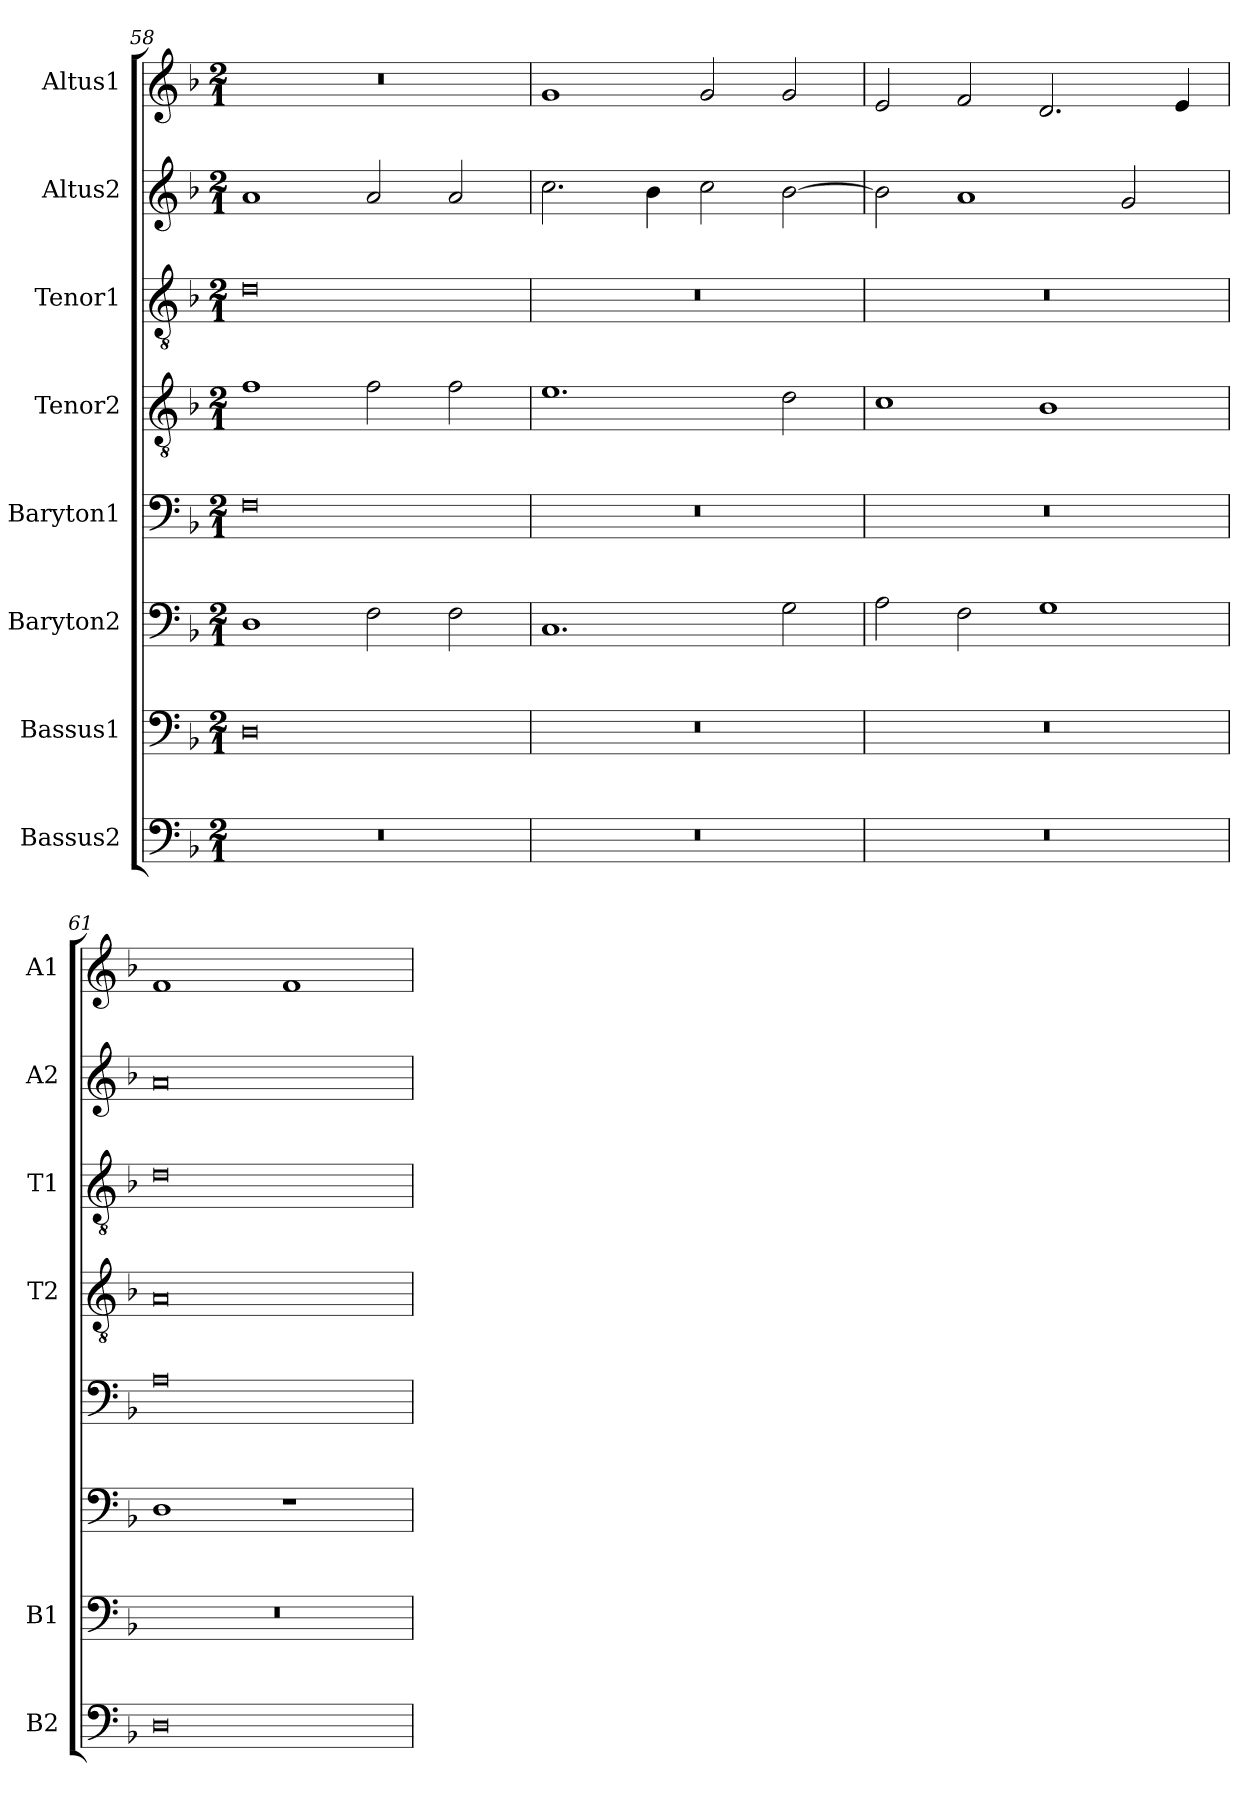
**kern	**kern	**kern	**kern	**kern	**kern	**kern	**kern
*part8	*part7	*part6	*part5	*part4	*part3	*part2	*part1
*staff8	*staff7	*staff6	*staff5	*staff4	*staff3	*staff2	*staff1
*I"Bassus2	*I"Bassus1	*I"Baryton2	*I"Baryton1	*I"Tenor2	*I"Tenor1	*I"Altus2	*I"Altus1
*I'B2	*I'B1	*	*	*I'T2	*I'T1	*I'A2	*I'A1
*clefF4	*clefF4	*clefF4	*clefF4	*clefGv2	*clefGv2	*clefG2	*clefG2
*k[b-]	*k[b-]	*k[b-]	*k[b-]	*k[b-]	*k[b-]	*k[b-]	*k[b-]
*d:	*d:	*d:	*d:	*d:	*d:	*d:	*d:
*M2/1	*M2/1	*M2/1	*M2/1	*M2/1	*M2/1	*M2/1	*M2/1
=58	=58	=58	=58	=58	=58	=58	=58
0r	0D	1D	0F	1f	0d	1a	0r
.	.	2F	.	2f	.	2a	.
.	.	2F	.	2f	.	2a	.
=59	=59	=59	=59	=59	=59	=59	=59
0r	0r	1.C	0r	1.e	0r	2.cc	1g
.	.	.	.	.	.	4b-	.
.	.	.	.	.	.	2cc	2g
.	.	2G	.	2d	.	[2b-	2g
=60	=60	=60	=60	=60	=60	=60	=60
0r	0r	2A	0r	1c	0r	2b-]	2e
.	.	2F	.	.	.	1a	2f
.	.	1G	.	1B-	.	.	2.d
.	.	.	.	.	.	2g	.
.	.	.	.	.	.	.	4e
=61	=61	=61	=61	=61	=61	=61	=61
0D	0r	1D	0A	0A	0d	0a	1f
.	.	1r	.	.	.	.	1f
=	=	=	=	=	=	=	=
*-	*-	*-	*-	*-	*-	*-	*-
